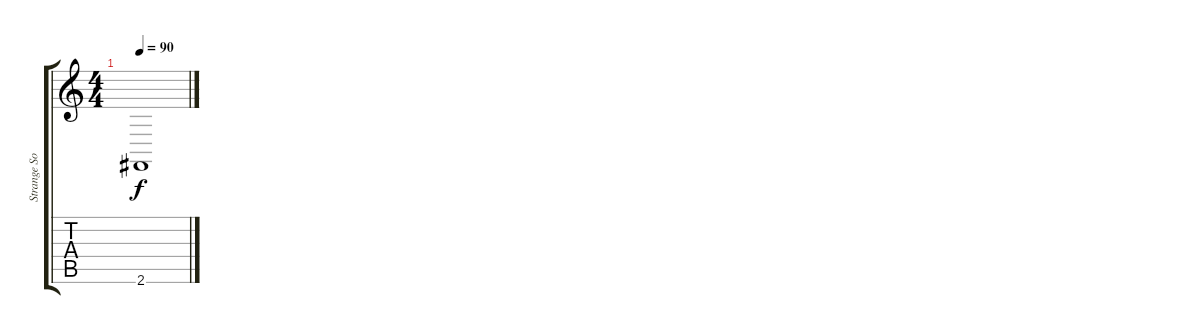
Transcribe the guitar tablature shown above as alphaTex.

\track ("Strange Sound" "Strange So") {instrument stringensemble1}
\staff {score tabs}
\tuning (E4 B3 G3 D3 A2 E2) {hide}
\ts (4 4)
\tempo 90
\clef g2
\ks c
2.6{t}.1{dy f volume 0}
